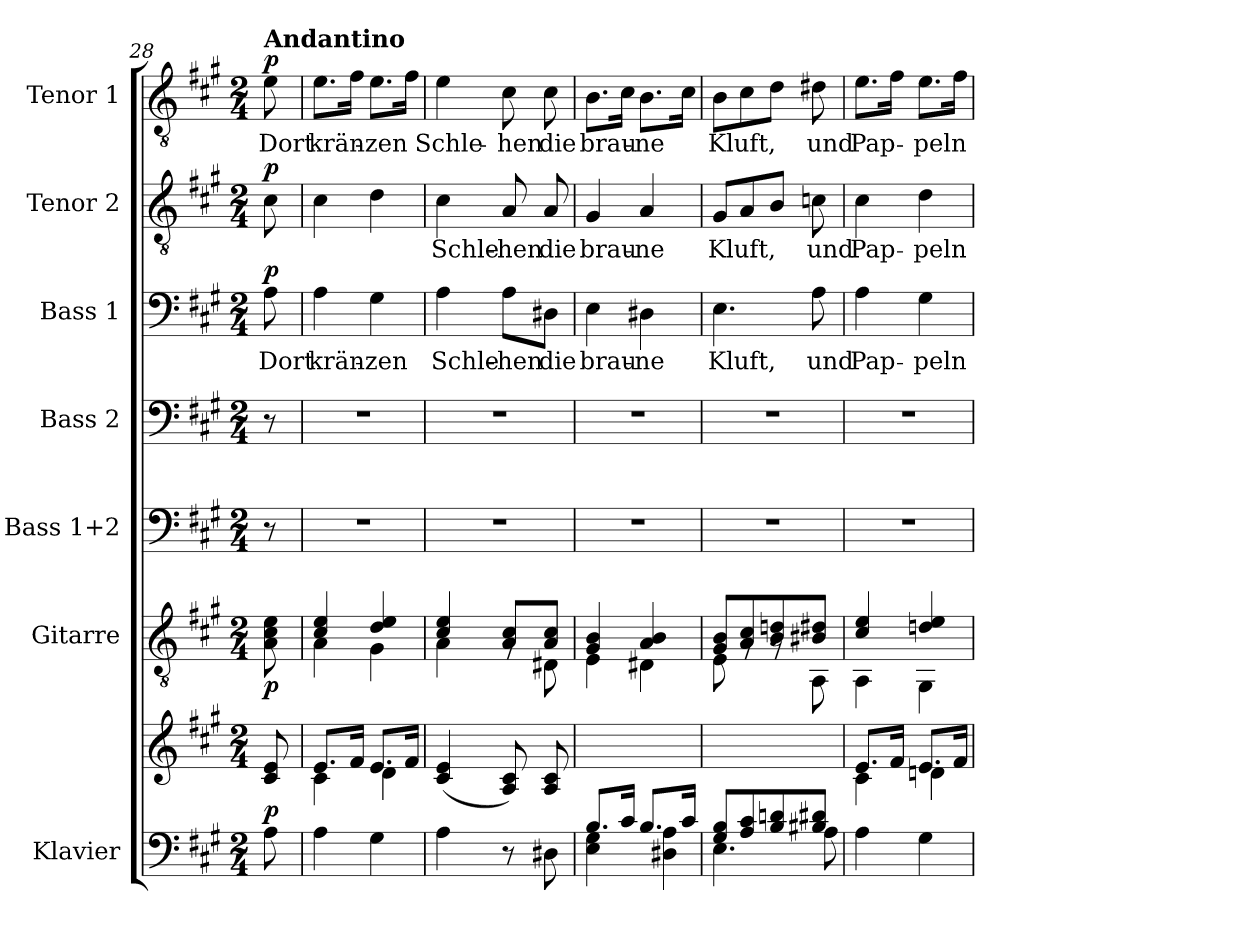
**kern	**kern	**dynam	**kern	**dynam	**kern	**kern	**kern	**text	**dynam	**kern	**text	**dynam	**kern	**text	**dynam
*part7	*part7	*part7	*part6	*part6	*part5	*part4	*part3	*part3	*part3	*part2	*part2	*part2	*part1	*part1	*part1
*staff8	*staff7	*staff7/8	*staff6	*staff6	*staff5	*staff4	*staff3	*staff3	*staff3	*staff2	*staff2	*staff2	*staff1	*staff1	*staff1
*I"Klavier	*	*	*I"Gitarre	*	*I"Bass 1+2	*I"Bass 2	*I"Bass 1	*	*	*I"Tenor 2	*	*	*I"Tenor 1	*	*
*clefF4	*clefG2	*	*clefGv2	*	*clefF4	*clefF4	*clefF4	*	*	*clefGv2	*	*	*clefGv2	*	*
*k[f#c#g#]	*k[f#c#g#]	*	*k[f#c#g#]	*	*k[f#c#g#]	*k[f#c#g#]	*k[f#c#g#]	*	*	*k[f#c#g#]	*	*	*k[f#c#g#]	*	*
*M2/4	*M2/4	*	*M2/4	*	*M2/4	*M2/4	*M2/4	*	*	*M2/4	*	*	*M2/4	*	*
=28X2	=28X2	=28X2	=28X2	=28X2	=28X2	=28X2	=28X2	=28X2	=28X2	=28X2	=28X2	=28X2	=28X2	=28X2	=28X2
!	!	!	!	!	!	!	!	!	!	!	!	!	!LO:TX:a:B:t=Andantino	!	!
!	!	!LO:DY:a=2	!	!LO:DY:b	!	!	!	!LO:LY:b	!LO:DY:a	!	!	!LO:DY:a	!	!LO:LY:b	!LO:DY:a
8A\	8c#/ 8e/	p	8A\ 8c#\ 8e\	p	8r	8r	8A\	Dort	p	8c#\	.	p	8e\	Dort	p
=29	=29	=29	=29	=29	=29	=29	=29	=29	=29	=29	=29	=29	=29	=29	=29
*	*^	*	*^	*	*	*	*	*	*	*	*	*	*	*	*
!	!	!	!	!	!	!	!	!	!	!LO:LY:b	!	!	!	!	!	!LO:LY:b	!
4A\	8.e/L	4c#\	.	4c#/ 4e/	4A\	.	2r	2r	4A\	krän-	.	4c#\	.	.	8.e\L	krän-	.
.	16f#/Jk	.	.	.	.	.	.	.	.	.	.	.	.	.	16f#\Jk	.	.
!	!	!	!	!	!	!	!	!	!	!LO:LY:b	!	!	!	!	!	!LO:LY:b	!
4G#\	8.e/L	4d\	.	4d/ 4e/	4G#\	.	.	.	4G#\	-zen	.	4d\	.	.	8.e\L	-zen	.
.	16f#/Jk	.	.	.	.	.	.	.	.	.	.	.	.	.	16f#\Jk	.	.
*	*v	*v	*	*	*	*	*	*	*	*	*	*	*	*	*	*	*
!!LO:LB:g=z
=30	=30	=30	=30	=30	=30	=30	=30	=30	=30	=30	=30	=30	=30	=30	=30	=30
!	!	!	!	!	!	!	!	!	!LO:LY:b	!	!	!LO:LY:b	!	!	!LO:LY:b	!
4A\	(4c#/ 4e/	.	4c#/ 4e/	4A\	.	2r	2r	4A\	Schle-	.	4c#\	Schle-	.	4e\	Schle-	.
!	!	!	!	!	!	!	!	!	!LO:LY:b	!	!	!LO:LY:b	!	!	!LO:LY:b	!
8r	8A/ 8c#/)	.	8A/ 8c#/L	8rG	.	.	.	8A\L	-hen	.	8A/	-hen	.	8c#\	-hen	.
!	!	!	!	!	!	!	!	!	!LO:LY:b	!	!	!LO:LY:b	!	!	!LO:LY:b	!
8D#X\	8A/ 8c#/	.	8A/ 8c#/J	8D#X\	.	.	.	8D#X\J	die	.	8A/	die	.	8c#\	die	.
=31	=31	=31	=31	=31	=31	=31	=31	=31	=31	=31	=31	=31	=31	=31	=31	=31
*^	*	*	*	*	*	*	*	*	*	*	*	*	*	*	*	*
!	!	!	!	!	!	!	!	!	!	!LO:LY:b	!	!	!LO:LY:b	!	!	!LO:LY:b	!
8.B/L	4E\ 4G#\	2ryy	.	4G#/ 4B/	4E\	.	2r	2r	4E\	brau-	.	4G#/	brau-	.	8.B\L	brau-	.
16c#/Jk	.	.	.	.	.	.	.	.	.	.	.	.	.	.	16c#\Jk	.	.
!	!	!	!	!	!	!	!	!	!	!LO:LY:b	!	!	!LO:LY:b	!	!	!LO:LY:b	!
8.B/L	4D#X\ 4A\	.	.	4A/ 4B/	4D#X\	.	.	.	4D#X\	-ne	.	4A/	-ne	.	8.B\L	-ne	.
16c#/Jk	.	.	.	.	.	.	.	.	.	.	.	.	.	.	16c#\Jk	.	.
=32	=32	=32	=32	=32	=32	=32	=32	=32	=32	=32	=32	=32	=32	=32	=32	=32	=32
!	!	!	!	!	!	!	!	!	!	!LO:LY:b	!	!	!LO:LY:b	!	!	!LO:LY:b	!
8G#/ 8B/L	4.E\	2ryy	.	8G#/ 8B/L	8E\	.	2r	2r	4.E\	Kluft,	.	8G#/L	Kluft,	.	8B\L	Kluft,	.
8A/ 8c#/	.	.	.	8A/ 8c#/	8rG	.	.	.	.	.	.	8A/	.	.	8c#\	.	.
8B/ 8dn/	.	.	.	8B/ 8dn/	8rG	.	.	.	.	.	.	8B/J	.	.	8d\J	.	.
!	!	!	!	!	!	!	!	!	!	!LO:LY:b	!	!	!LO:LY:b	!	!	!LO:LY:b	!
8B#X/ 8d#X/J	8A\	.	.	8B#X/ 8d#X/J	8AA\	.	.	.	8A\	und	.	8cn\	und	.	8d#X\	und	.
=33	=33	=33	=33	=33	=33	=33	=33	=33	=33	=33	=33	=33	=33	=33	=33	=33	=33
*	*	*^	*	*	*	*	*	*	*	*	*	*	*	*	*	*	*
!	!	!	!	!	!	!	!	!	!	!	!LO:LY:b	!	!	!LO:LY:b	!	!	!LO:LY:b	!
*v	*v	*	*	*	*	*	*	*	*	*	*	*	*	*	*	*	*	*
4A\	8.e/L	4c#\	.	4c#/ 4e/	4AA\	.	2r	2r	4A\	Pap-	.	4c#\	Pap-	.	8.e\L	Pap-	.
.	16f#/Jk	.	.	.	.	.	.	.	.	.	.	.	.	.	16f#\Jk	.	.
!	!	!	!	!	!	!	!	!	!	!LO:LY:b	!	!	!LO:LY:b	!	!	!LO:LY:b	!
4G#\	8.e/L	4dn\	.	4dn/ 4e/	4GG#\	.	.	.	4G#\	-peln	.	4d\	-peln	.	8.e\L	-peln	.
.	16f#/Jk	.	.	.	.	.	.	.	.	.	.	.	.	.	16f#\Jk	.	.
*	*v	*v	*	*	*	*	*	*	*	*	*	*	*	*	*	*	*
*	*	*	*v	*v	*	*	*	*	*	*	*	*	*	*	*	*
=	=	=	=	=	=	=	=	=	=	=	=	=	=	=	=
*-	*-	*-	*-	*-	*-	*-	*-	*-	*-	*-	*-	*-	*-	*-	*-
